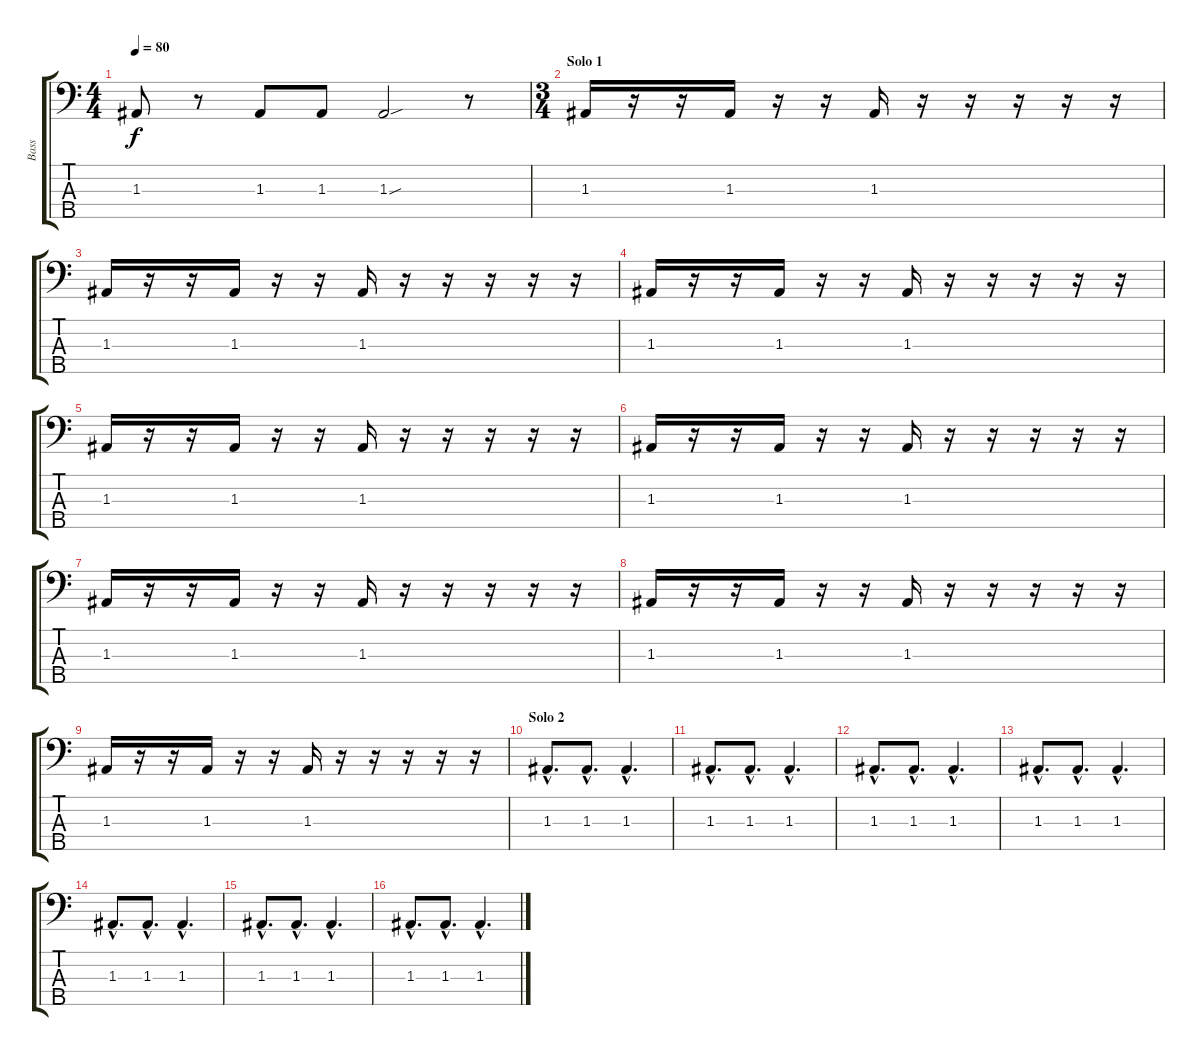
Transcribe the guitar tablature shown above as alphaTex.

\track ("Bass" "Bass") {instrument electricbassfinger}
\staff {score tabs}
\tuning (G2 D2 A1 E1 A0) {hide}
\ts (4 4)
\tempo 80
\clef f4
\ks c
1.3.8{dy f} r.8 1.3.8 1.3.8 1.3{sou}.2 r.8 |
\ts (3 4)
\section ("" "Solo 1")
1.3.16 r.16 r.16 1.3.16 r.16 r.16 1.3.16 r.16 r.16 r.16 r.16 r.16 |
1.3.16 r.16 r.16 1.3.16 r.16 r.16 1.3.16 r.16 r.16 r.16 r.16 r.16 |
1.3.16 r.16 r.16 1.3.16 r.16 r.16 1.3.16 r.16 r.16 r.16 r.16 r.16 |
1.3.16 r.16 r.16 1.3.16 r.16 r.16 1.3.16 r.16 r.16 r.16 r.16 r.16 |
1.3.16 r.16 r.16 1.3.16 r.16 r.16 1.3.16 r.16 r.16 r.16 r.16 r.16 |
1.3.16 r.16 r.16 1.3.16 r.16 r.16 1.3.16 r.16 r.16 r.16 r.16 r.16 |
1.3.16 r.16 r.16 1.3.16 r.16 r.16 1.3.16 r.16 r.16 r.16 r.16 r.16 |
1.3.16 r.16 r.16 1.3.16 r.16 r.16 1.3.16 r.16 r.16 r.16 r.16 r.16 |
\section ("" "Solo 2")
1.3{hac}.8{d} 1.3{hac}.8{d} 1.3{hac}.4{d} |
1.3{hac}.8{d} 1.3{hac}.8{d} 1.3{hac}.4{d} |
1.3{hac}.8{d} 1.3{hac}.8{d} 1.3{hac}.4{d} |
1.3{hac}.8{d} 1.3{hac}.8{d} 1.3{hac}.4{d} |
1.3{hac}.8{d} 1.3{hac}.8{d} 1.3{hac}.4{d} |
1.3{hac}.8{d} 1.3{hac}.8{d} 1.3{hac}.4{d} |
1.3{hac}.8{d} 1.3{hac}.8{d} 1.3{hac}.4{d}
